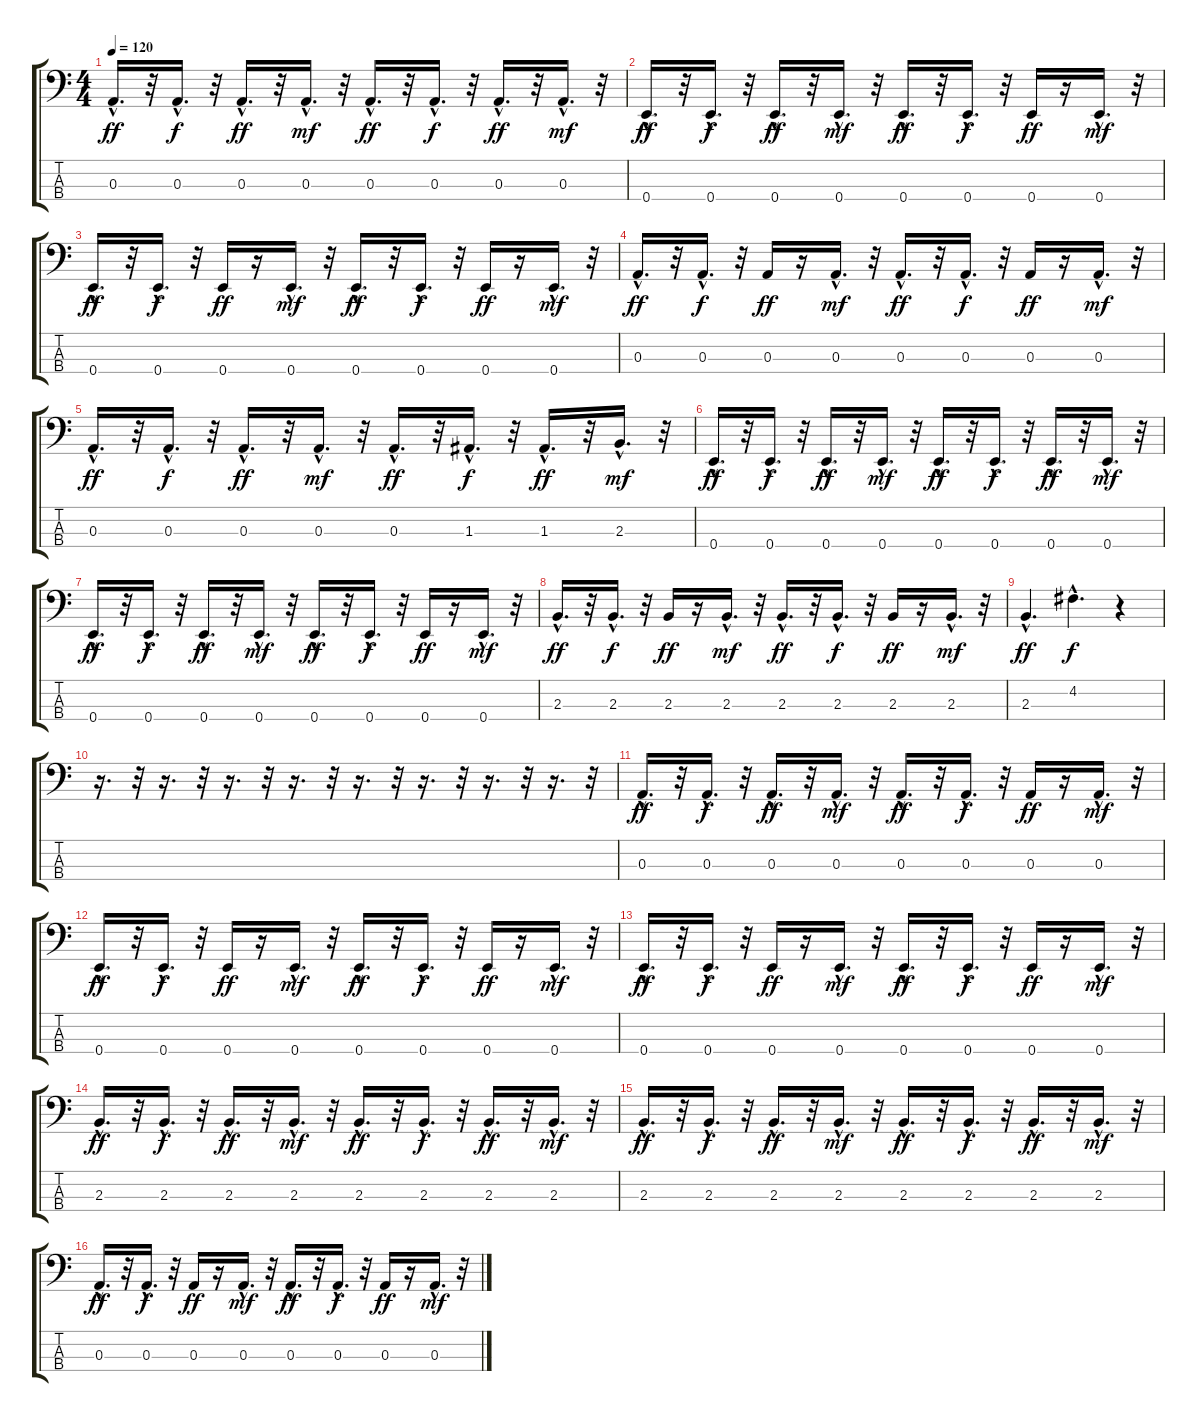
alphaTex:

\track "" {instrument electricbassfinger}
\staff {score tabs}
\tuning (G2 D2 A1 E1) {hide}
\ts (4 4)
\tempo 120
\clef f4
\ks c
0.3{hac}.16{d dy ff} r.32 0.3{hac}.16{d dy f} r.32 0.3{hac}.16{d dy ff} r.32 0.3{hac}.16{d dy mf} r.32 0.3{hac}.16{d dy ff} r.32 0.3{hac}.16{d dy f} r.32 0.3{hac}.16{d dy ff} r.32 0.3{hac}.16{d dy mf} r.32 |
0.4{hac}.16{d dy ff} r.32 0.4{hac}.16{d dy f} r.32 0.4{hac}.16{d dy ff} r.32 0.4{hac}.16{d dy mf} r.32 0.4{hac}.16{d dy ff} r.32 0.4{hac}.16{d dy f} r.32 0.4.16{dy ff} r.16 0.4{hac}.16{d dy mf} r.32 |
0.4{hac}.16{d dy ff} r.32 0.4{hac}.16{d dy f} r.32 0.4.16{dy ff} r.16 0.4{hac}.16{d dy mf} r.32 0.4{hac}.16{d dy ff} r.32 0.4{hac}.16{d dy f} r.32 0.4.16{dy ff} r.16 0.4{hac}.16{d dy mf} r.32 |
0.3{hac}.16{d dy ff} r.32 0.3{hac}.16{d dy f} r.32 0.3.16{dy ff} r.16 0.3{hac}.16{d dy mf} r.32 0.3{hac}.16{d dy ff} r.32 0.3{hac}.16{d dy f} r.32 0.3.16{dy ff} r.16 0.3{hac}.16{d dy mf} r.32 |
0.3{hac}.16{d dy ff} r.32 0.3{hac}.16{d dy f} r.32 0.3{hac}.16{d dy ff} r.32 0.3{hac}.16{d dy mf} r.32 0.3{hac}.16{d dy ff} r.32 1.3{hac}.16{d dy f} r.32 1.3{hac}.16{d dy ff} r.32 2.3{hac}.16{d dy mf} r.32 |
0.4{hac}.16{d dy ff} r.32 0.4{hac}.16{d dy f} r.32 0.4{hac}.16{d dy ff} r.32 0.4{hac}.16{d dy mf} r.32 0.4{hac}.16{d dy ff} r.32 0.4{hac}.16{d dy f} r.32 0.4{hac}.16{d dy ff} r.32 0.4{hac}.16{d dy mf} r.32 |
0.4{hac}.16{d dy ff} r.32 0.4{hac}.16{d dy f} r.32 0.4{hac}.16{d dy ff} r.32 0.4{hac}.16{d dy mf} r.32 0.4{hac}.16{d dy ff} r.32 0.4{hac}.16{d dy f} r.32 0.4.16{dy ff} r.16 0.4{hac}.16{d dy mf} r.32 |
2.3{hac}.16{d dy ff} r.32 2.3{hac}.16{d dy f} r.32 2.3.16{dy ff} r.16 2.3{hac}.16{d dy mf} r.32 2.3{hac}.16{d dy ff} r.32 2.3{hac}.16{d dy f} r.32 2.3.16{dy ff} r.16 2.3{hac}.16{d dy mf} r.32 |
2.3{hac}.4{d dy ff} 4.2{hac}.4{d dy f} r.4 |
r.16{d} r.32 r.16{d} r.32 r.16{d} r.32 r.16{d} r.32 r.16{d} r.32 r.16{d} r.32 r.16{d} r.32 r.16{d} r.32 |
0.3{hac}.16{d dy ff} r.32 0.3{hac}.16{d dy f} r.32 0.3{hac}.16{d dy ff} r.32 0.3{hac}.16{d dy mf} r.32 0.3{hac}.16{d dy ff} r.32 0.3{hac}.16{d dy f} r.32 0.3.16{dy ff} r.16 0.3{hac}.16{d dy mf} r.32 |
0.4{hac}.16{d dy ff} r.32 0.4{hac}.16{d dy f} r.32 0.4.16{dy ff} r.16 0.4{hac}.16{d dy mf} r.32 0.4{hac}.16{d dy ff} r.32 0.4{hac}.16{d dy f} r.32 0.4.16{dy ff} r.16 0.4{hac}.16{d dy mf} r.32 |
0.4{hac}.16{d dy ff} r.32 0.4{hac}.16{d dy f} r.32 0.4.16{dy ff} r.16 0.4{hac}.16{d dy mf} r.32 0.4{hac}.16{d dy ff} r.32 0.4{hac}.16{d dy f} r.32 0.4.16{dy ff} r.16 0.4{hac}.16{d dy mf} r.32 |
2.3{hac}.16{d dy ff} r.32 2.3{hac}.16{d dy f} r.32 2.3{hac}.16{d dy ff} r.32 2.3{hac}.16{d dy mf} r.32 2.3{hac}.16{d dy ff} r.32 2.3{hac}.16{d dy f} r.32 2.3{hac}.16{d dy ff} r.32 2.3{hac}.16{d dy mf} r.32 |
2.3{hac}.16{d dy ff} r.32 2.3{hac}.16{d dy f} r.32 2.3{hac}.16{d dy ff} r.32 2.3{hac}.16{d dy mf} r.32 2.3{hac}.16{d dy ff} r.32 2.3{hac}.16{d dy f} r.32 2.3{hac}.16{d dy ff} r.32 2.3{hac}.16{d dy mf} r.32 |
0.3{hac}.16{d dy ff} r.32 0.3{hac}.16{d dy f} r.32 0.3.16{dy ff} r.16 0.3{hac}.16{d dy mf} r.32 0.3{hac}.16{d dy ff} r.32 0.3{hac}.16{d dy f} r.32 0.3.16{dy ff} r.16 0.3{hac}.16{d dy mf} r.32
